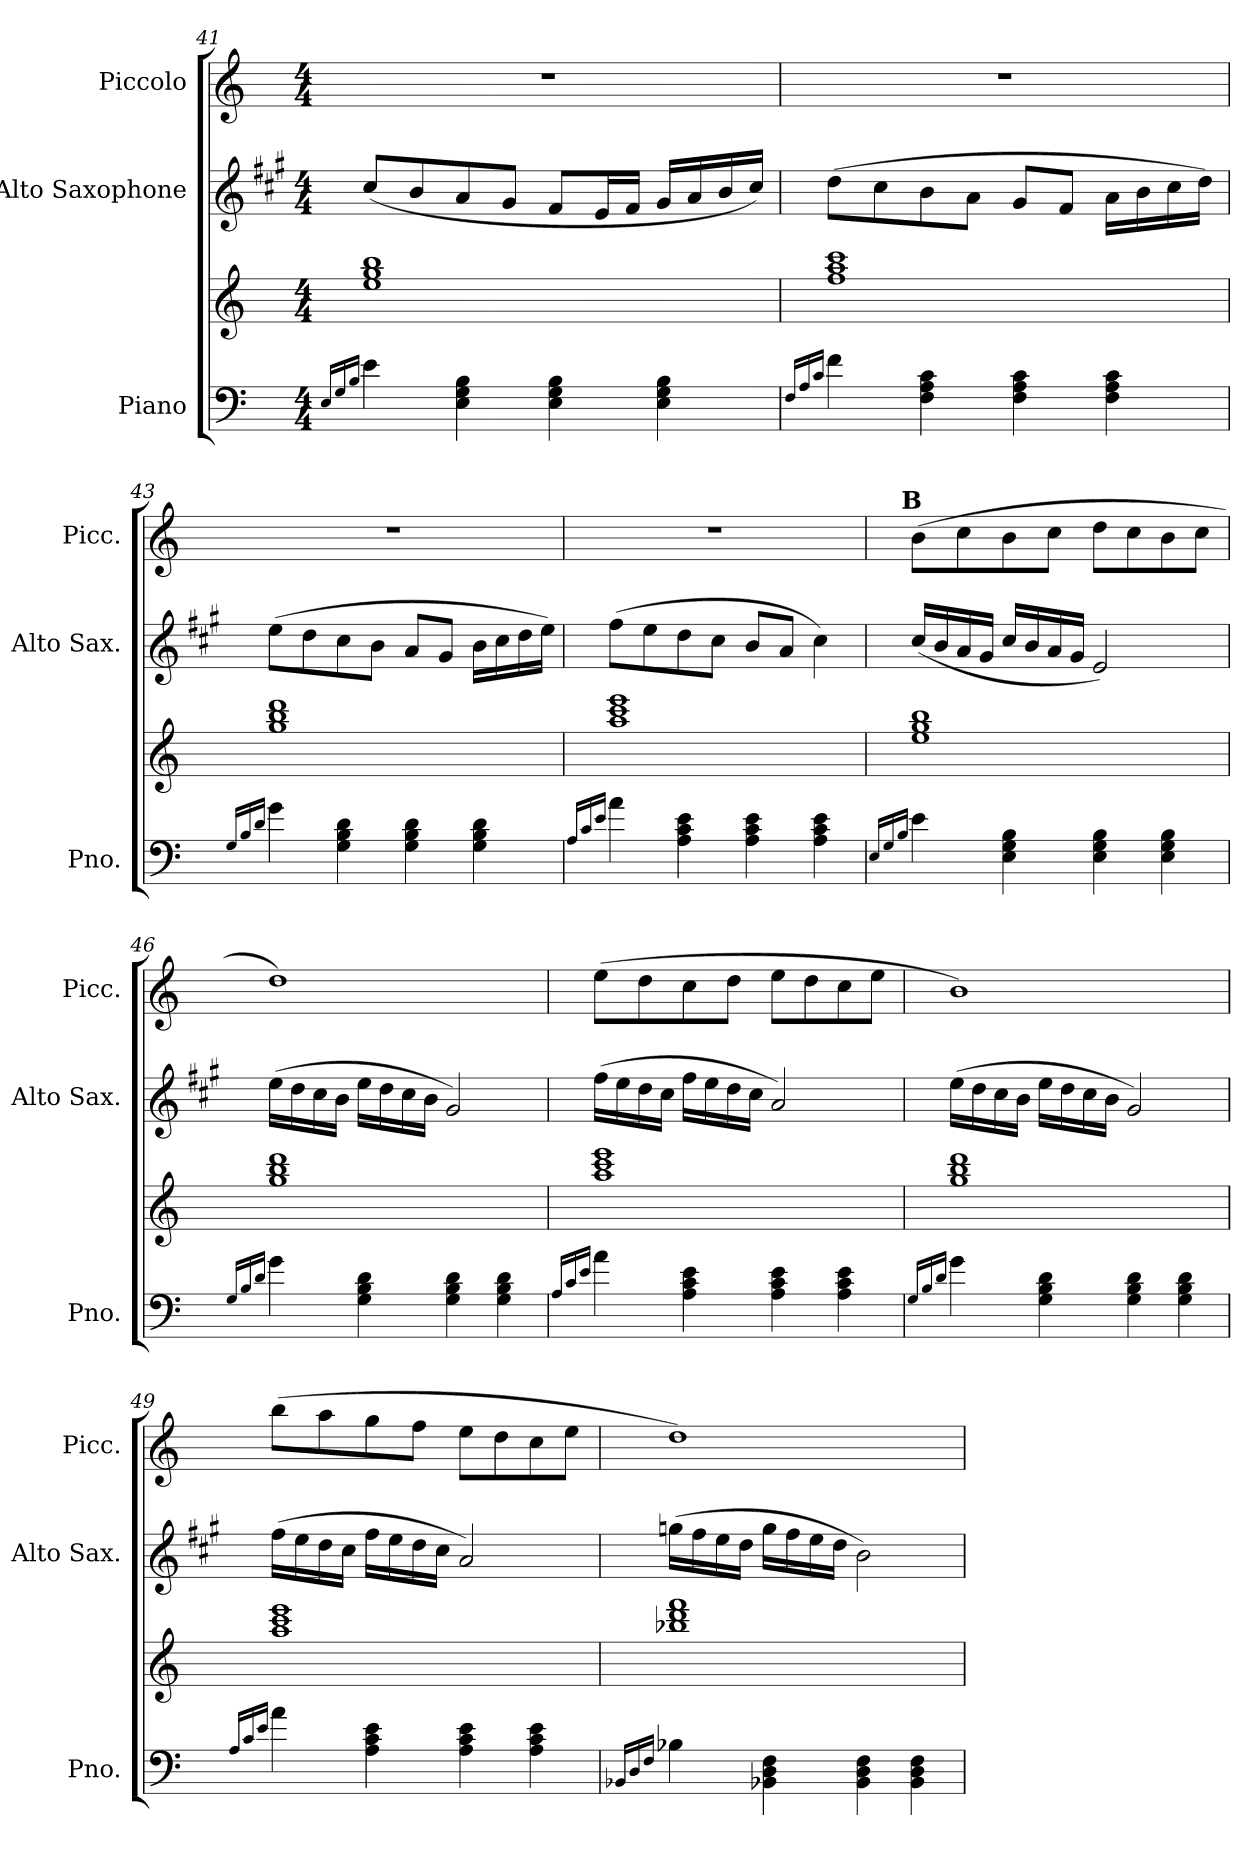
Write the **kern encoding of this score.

**kern	**kern	**kern	**kern
*part3	*part3	*part2	*part1
*staff4	*staff3	*staff2	*staff1
*I"Piano	*	*I"Alto Saxophone	*I"Piccolo
*I'Pno.	*	*I'Alto Sax.	*I'Picc.
*clefF4	*clefG2	*clefG2	*clefG2
*	*	*ITrd5c9	*ITrd-7c-12
*k[]	*k[]	*k[]	*k[]
*C:	*C:	*C:	*C:
*M4/4	*M4/4	*M4/4	*M4/4
=41	=41	=41	=41
16qEi/LL	.	.	.
16qGi/	.	.	.
16qBi/JJ	.	.	.
4ei\	1eei 1ggi 1bbi	(8ei/L	1r
.	.	8di/	.
4Ei\ 4Gi 4Bi	.	8ci/	.
.	.	8Bi/J	.
4Ei\ 4Gi 4Bi	.	8Ai/L	.
.	.	16Gi/L	.
.	.	16Ai/JJ	.
4Ei\ 4Gi 4Bi	.	16Bi/LL	.
.	.	16ci/	.
.	.	16di/	.
.	.	16ei/JJ)	.
!!LO:LB:g=z
=42	=42	=42	=42
16qFi/LL	.	.	.
16qAi/	.	.	.
16qci/JJ	.	.	.
4fi\	1ffi 1aai 1ccci	(8fi\L	1r
.	.	8ei\	.
4Fi\ 4Ai 4ci	.	8di\	.
.	.	8ci\J	.
4Fi\ 4Ai 4ci	.	8Bi/L	.
.	.	8Ai/J	.
4Fi\ 4Ai 4ci	.	16ci\LL	.
.	.	16di\	.
.	.	16ei\	.
.	.	16fi\JJ)	.
=43	=43	=43	=43
16qGi/LL	.	.	.
16qBi/	.	.	.
16qdi/JJ	.	.	.
4gi\	1ggi 1bbi 1dddi	(8gi\L	1r
.	.	8fi\	.
4Gi\ 4Bi 4di	.	8ei\	.
.	.	8di\J	.
4Gi\ 4Bi 4di	.	8ci/L	.
.	.	8Bi/J	.
4Gi\ 4Bi 4di	.	16di\LL	.
.	.	16ei\	.
.	.	16fi\	.
.	.	16gi\JJ)	.
=44	=44	=44	=44
16qAi/LL	.	.	.
16qci/	.	.	.
16qei/JJ	.	.	.
4ai\	1aai 1ccci 1eeei	(8ai\L	1r
.	.	8gi\	.
4Ai\ 4ci 4ei	.	8fi\	.
.	.	8ei\J	.
4Ai\ 4ci 4ei	.	8di/L	.
.	.	8ci/J	.
4Ai\ 4ci 4ei	.	4ei\)	.
=45	=45	=45	=45
16qEi/LL	.	.	.
16qGi/	.	.	.
16qBi/JJ	.	.	.
!	!	!	!LO:TX:a:B:cj:t=B
4ei\	1eei 1ggi 1bbi	(16ei/LL	(8bbi\L
.	.	16di/	.
.	.	16ci/	8ccci\
.	.	16Bi/JJ	.
4Ei\ 4Gi 4Bi	.	16ei/LL	8bbi\
.	.	16di/	.
.	.	16ci/	8ccci\J
.	.	16Bi/JJ	.
4Ei\ 4Gi 4Bi	.	2Gi/)	8dddi\L
.	.	.	8ccci\
4Ei\ 4Gi 4Bi	.	.	8bbi\
.	.	.	8ccci\J
=46	=46	=46	=46
16qGi/LL	.	.	.
16qBi/	.	.	.
16qdi/JJ	.	.	.
4gi\	1ggi 1bbi 1dddi	(16gi\LL	1dddi)
.	.	16fi\	.
.	.	16ei\	.
.	.	16di\JJ	.
4Gi\ 4Bi 4di	.	16gi\LL	.
.	.	16fi\	.
.	.	16ei\	.
.	.	16di\JJ	.
4Gi\ 4Bi 4di	.	2Bi/)	.
4Gi\ 4Bi 4di	.	.	.
!!LO:PB:g=z
=47	=47	=47	=47
16qAi/LL	.	.	.
16qci/	.	.	.
16qei/JJ	.	.	.
4ai\	1aai 1ccci 1eeei	(16ai\LL	(8eeei\L
.	.	16gi\	.
.	.	16fi\	8dddi\
.	.	16ei\JJ	.
4Ai\ 4ci 4ei	.	16ai\LL	8ccci\
.	.	16gi\	.
.	.	16fi\	8dddi\J
.	.	16ei\JJ	.
4Ai\ 4ci 4ei	.	2ci/)	8eeei\L
.	.	.	8dddi\
4Ai\ 4ci 4ei	.	.	8ccci\
.	.	.	8eeei\J
=48	=48	=48	=48
16qGi/LL	.	.	.
16qBi/	.	.	.
16qdi/JJ	.	.	.
4gi\	1ggi 1bbi 1dddi	(16gi\LL	1bbi)
.	.	16fi\	.
.	.	16ei\	.
.	.	16di\JJ	.
4Gi\ 4Bi 4di	.	16gi\LL	.
.	.	16fi\	.
.	.	16ei\	.
.	.	16di\JJ	.
4Gi\ 4Bi 4di	.	2Bi/)	.
4Gi\ 4Bi 4di	.	.	.
=49	=49	=49	=49
16qAi/LL	.	.	.
16qci/	.	.	.
16qei/JJ	.	.	.
4ai\	1aai 1ccci 1eeei	(16ai\LL	(8bbbi\L
.	.	16gi\	.
.	.	16fi\	8aaai\
.	.	16ei\JJ	.
4Ai\ 4ci 4ei	.	16ai\LL	8gggi\
.	.	16gi\	.
.	.	16fi\	8fffi\J
.	.	16ei\JJ	.
4Ai\ 4ci 4ei	.	2ci/)	8eeei\L
.	.	.	8dddi\
4Ai\ 4ci 4ei	.	.	8ccci\
.	.	.	8eeei\J
=50	=50	=50	=50
16qBB-Xi/LL	.	.	.
16qDi/	.	.	.
16qFi/JJ	.	.	.
4B-Xi\	1bb-Xi 1dddi 1fffi	(16b-Xi\LL	1dddi)
.	.	16ai\	.
.	.	16gi\	.
.	.	16fi\JJ	.
4BB-i\ 4Di 4Fi	.	16b-i\LL	.
.	.	16ai\	.
.	.	16gi\	.
.	.	16fi\JJ	.
4BB-i\ 4Di 4Fi	.	2di\)	.
4BB-i\ 4Di 4Fi	.	.	.
=	=	=	=
*-	*-	*-	*-
